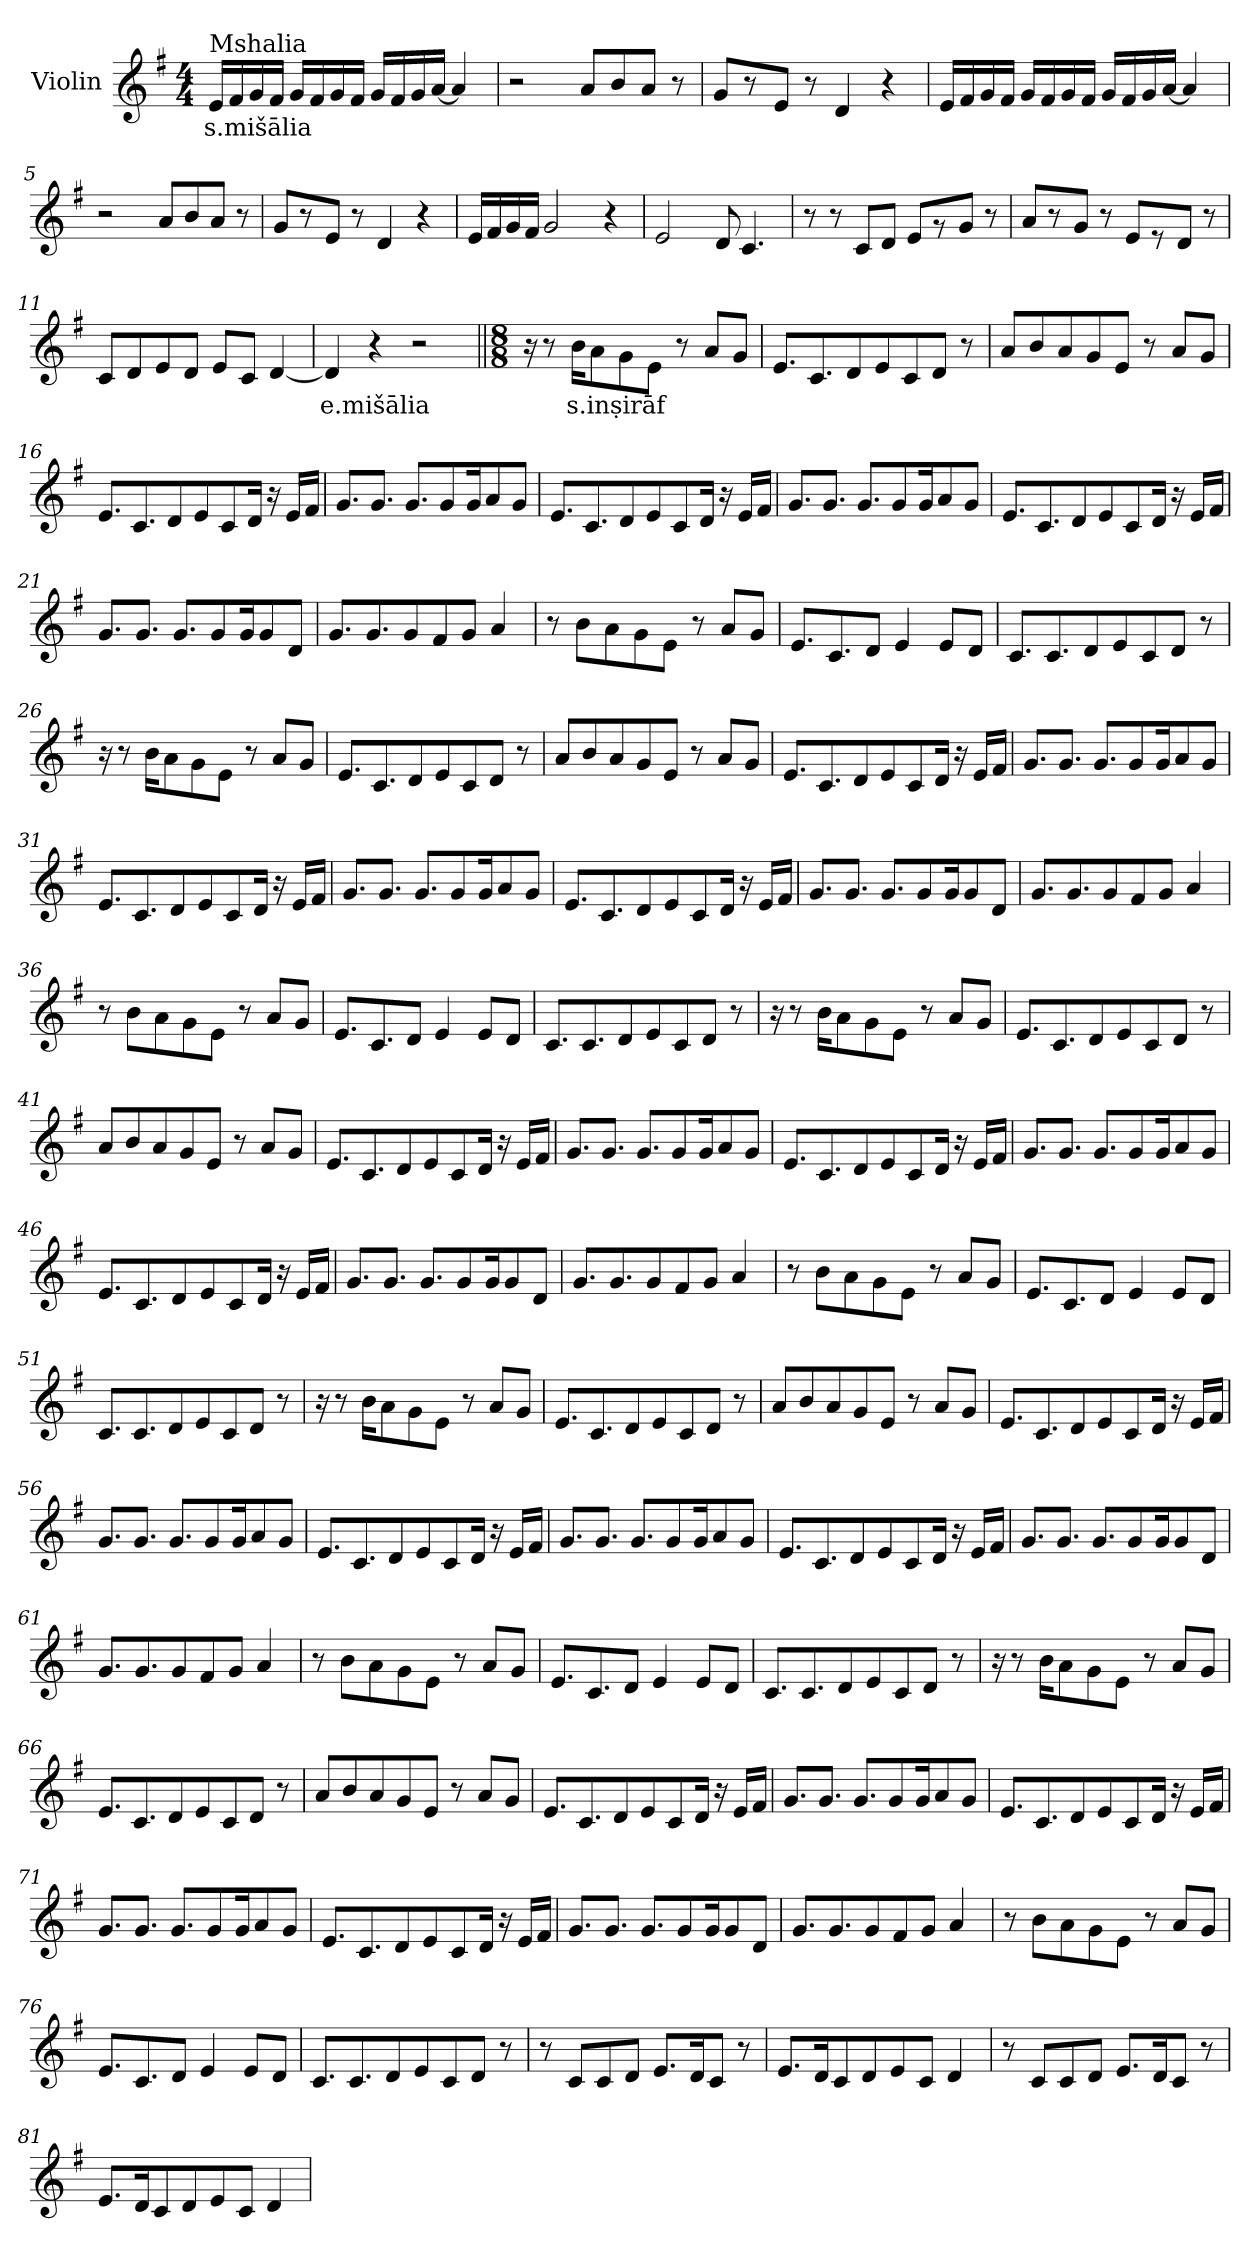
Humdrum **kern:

**kern	**text
*part1	*part1
*staff1	*staff1
*I"Violin	*
*clefG2	*
*k[f#]	*
*G:	*
*M4/4	*
*MM90	*
=1	=1
!LO:TX:a:t=Mshalia	!
!	!LO:LY:b
16e/LL	s.mišālia
16f#/	.
16g/	.
16f#/JJ	.
16g/LL	.
16f#/	.
16g/	.
16f#/JJ	.
16g/LL	.
16f#/	.
16g/	.
[16a/JJ	.
4a/]	.
=2	=2
2r	.
8a/L	.
8b/	.
8a/J	.
8r	.
=3	=3
8g/L	.
8r	.
8e/J	.
8r	.
4d/	.
4r	.
!!LO:LB:g=z
=4	=4
16e/LL	.
16f#/	.
16g/	.
16f#/JJ	.
16g/LL	.
16f#/	.
16g/	.
16f#/JJ	.
16g/LL	.
16f#/	.
16g/	.
[16a/JJ	.
4a/]	.
=5	=5
2r	.
8a/L	.
8b/	.
8a/J	.
8r	.
=6	=6
8g/L	.
8r	.
8e/J	.
8r	.
4d/	.
4r	.
=7	=7
16e/LL	.
16f#/	.
16g/	.
16f#/JJ	.
2g/	.
4r	.
!!LO:LB:g=z
=8	=8
2e/	.
8d/	.
4.c/	.
=9	=9
8r	.
8r	.
8c/L	.
8d/J	.
8e/L	.
8r	.
8g/J	.
8r	.
=10	=10
8a/L	.
8r	.
8g/J	.
8r	.
8e/L	.
8r	.
8d/J	.
8r	.
=11	=11
8c/L	.
8d/	.
8e/	.
8d/J	.
8e/L	.
8c/J	.
[4d/	.
=12	=12
!	!LO:LY:b
4d/]	e.mišālia
4r	.
2r	.
!!LO:LB:g=z
=13||	=13||
*M8/8	*
*MM100	*
16r	.
8r	.
!	!LO:LY:b
16b\KL	s.inṣirāf
8a\	.
8g\	.
8e\J	.
8r	.
8a/L	.
8g/J	.
=14	=14
8.e/L	.
8.c/	.
8d/	.
8e/	.
8c/	.
8d/J	.
8r	.
=15	=15
8a/L	.
8b/	.
8a/	.
8g/	.
8e/J	.
8r	.
8a/L	.
8g/J	.
!!LO:LB:g=z
=16	=16
8.e/L	.
8.c/	.
8d/	.
8e/	.
8c/	.
16d/Jk	.
16r	.
16e/LL	.
16f#/JJ	.
=17	=17
8.g/L	.
8.g/J	.
8.g/L	.
8g/	.
16g/K	.
8a/	.
8g/J	.
=18	=18
8.e/L	.
8.c/	.
8d/	.
8e/	.
8c/	.
16d/Jk	.
16r	.
16e/LL	.
16f#/JJ	.
=19	=19
8.g/L	.
8.g/J	.
8.g/L	.
8g/	.
16g/K	.
8a/	.
8g/J	.
!!LO:LB:g=z
=20	=20
8.e/L	.
8.c/	.
8d/	.
8e/	.
8c/	.
16d/Jk	.
16r	.
16e/LL	.
16f#/JJ	.
=21	=21
8.g/L	.
8.g/J	.
8.g/L	.
8g/	.
16g/K	.
8g/	.
8d/J	.
=22	=22
8.g/L	.
8.g/	.
8g/	.
8f#/	.
8g/J	.
4a/	.
=23	=23
8r	.
8b\L	.
8a\	.
8g\	.
8e\J	.
8r	.
8a/L	.
8g/J	.
!!LO:LB:g=z
=24	=24
8.e/L	.
8.c/	.
8d/J	.
4e/	.
8e/L	.
8d/J	.
=25	=25
8.c/L	.
8.c/	.
8d/	.
8e/	.
8c/	.
8d/J	.
8r	.
=26	=26
16r	.
8r	.
16b\KL	.
8a\	.
8g\	.
8e\J	.
8r	.
8a/L	.
8g/J	.
=27	=27
8.e/L	.
8.c/	.
8d/	.
8e/	.
8c/	.
8d/J	.
8r	.
!!LO:PB:g=z
=28	=28
8a/L	.
8b/	.
8a/	.
8g/	.
8e/J	.
8r	.
8a/L	.
8g/J	.
=29	=29
8.e/L	.
8.c/	.
8d/	.
8e/	.
8c/	.
16d/Jk	.
16r	.
16e/LL	.
16f#/JJ	.
=30	=30
8.g/L	.
8.g/J	.
8.g/L	.
8g/	.
16g/K	.
8a/	.
8g/J	.
=31	=31
8.e/L	.
8.c/	.
8d/	.
8e/	.
8c/	.
16d/Jk	.
16r	.
16e/LL	.
16f#/JJ	.
!!LO:PB:g=z
=32	=32
8.g/L	.
8.g/J	.
8.g/L	.
8g/	.
16g/K	.
8a/	.
8g/J	.
=33	=33
8.e/L	.
8.c/	.
8d/	.
8e/	.
8c/	.
16d/Jk	.
16r	.
16e/LL	.
16f#/JJ	.
=34	=34
8.g/L	.
8.g/J	.
8.g/L	.
8g/	.
16g/K	.
8g/	.
8d/J	.
=35	=35
8.g/L	.
8.g/	.
8g/	.
8f#/	.
8g/J	.
4a/	.
!!LO:LB:g=z
=36	=36
8r	.
8b\L	.
8a\	.
8g\	.
8e\J	.
8r	.
8a/L	.
8g/J	.
=37	=37
8.e/L	.
8.c/	.
8d/J	.
4e/	.
8e/L	.
8d/J	.
=38	=38
8.c/L	.
8.c/	.
8d/	.
8e/	.
8c/	.
8d/J	.
8r	.
=39	=39
16r	.
8r	.
16b\KL	.
8a\	.
8g\	.
8e\J	.
8r	.
8a/L	.
8g/J	.
!!LO:LB:g=z
=40	=40
8.e/L	.
8.c/	.
8d/	.
8e/	.
8c/	.
8d/J	.
8r	.
=41	=41
8a/L	.
8b/	.
8a/	.
8g/	.
8e/J	.
8r	.
8a/L	.
8g/J	.
=42	=42
8.e/L	.
8.c/	.
8d/	.
8e/	.
8c/	.
16d/Jk	.
16r	.
16e/LL	.
16f#/JJ	.
=43	=43
8.g/L	.
8.g/J	.
8.g/L	.
8g/	.
16g/K	.
8a/	.
8g/J	.
!!LO:LB:g=z
=44	=44
8.e/L	.
8.c/	.
8d/	.
8e/	.
8c/	.
16d/Jk	.
16r	.
16e/LL	.
16f#/JJ	.
=45	=45
8.g/L	.
8.g/J	.
8.g/L	.
8g/	.
16g/K	.
8a/	.
8g/J	.
=46	=46
8.e/L	.
8.c/	.
8d/	.
8e/	.
8c/	.
16d/Jk	.
16r	.
16e/LL	.
16f#/JJ	.
=47	=47
8.g/L	.
8.g/J	.
8.g/L	.
8g/	.
16g/K	.
8g/	.
8d/J	.
!!LO:LB:g=z
=48	=48
8.g/L	.
8.g/	.
8g/	.
8f#/	.
8g/J	.
4a/	.
=49	=49
8r	.
8b\L	.
8a\	.
8g\	.
8e\J	.
8r	.
8a/L	.
8g/J	.
=50	=50
8.e/L	.
8.c/	.
8d/J	.
4e/	.
8e/L	.
8d/J	.
=51	=51
8.c/L	.
8.c/	.
8d/	.
8e/	.
8c/	.
8d/J	.
8r	.
!!LO:LB:g=z
=52	=52
16r	.
8r	.
16b\KL	.
8a\	.
8g\	.
8e\J	.
8r	.
8a/L	.
8g/J	.
=53	=53
8.e/L	.
8.c/	.
8d/	.
8e/	.
8c/	.
8d/J	.
8r	.
=54	=54
8a/L	.
8b/	.
8a/	.
8g/	.
8e/J	.
8r	.
8a/L	.
8g/J	.
=55	=55
8.e/L	.
8.c/	.
8d/	.
8e/	.
8c/	.
16d/Jk	.
16r	.
16e/LL	.
16f#/JJ	.
!!LO:LB:g=z
=56	=56
8.g/L	.
8.g/J	.
8.g/L	.
8g/	.
16g/K	.
8a/	.
8g/J	.
=57	=57
8.e/L	.
8.c/	.
8d/	.
8e/	.
8c/	.
16d/Jk	.
16r	.
16e/LL	.
16f#/JJ	.
=58	=58
8.g/L	.
8.g/J	.
8.g/L	.
8g/	.
16g/K	.
8a/	.
8g/J	.
=59	=59
8.e/L	.
8.c/	.
8d/	.
8e/	.
8c/	.
16d/Jk	.
16r	.
16e/LL	.
16f#/JJ	.
!!LO:LB:g=z
=60	=60
8.g/L	.
8.g/J	.
8.g/L	.
8g/	.
16g/K	.
8g/	.
8d/J	.
=61	=61
8.g/L	.
8.g/	.
8g/	.
8f#/	.
8g/J	.
4a/	.
=62	=62
8r	.
8b\L	.
8a\	.
8g\	.
8e\J	.
8r	.
8a/L	.
8g/J	.
=63	=63
8.e/L	.
8.c/	.
8d/J	.
4e/	.
8e/L	.
8d/J	.
!!LO:PB:g=z
=64	=64
8.c/L	.
8.c/	.
8d/	.
8e/	.
8c/	.
8d/J	.
8r	.
=65	=65
16r	.
8r	.
16b\KL	.
8a\	.
8g\	.
8e\J	.
8r	.
8a/L	.
8g/J	.
=66	=66
8.e/L	.
8.c/	.
8d/	.
8e/	.
8c/	.
8d/J	.
8r	.
=67	=67
8a/L	.
8b/	.
8a/	.
8g/	.
8e/J	.
8r	.
8a/L	.
8g/J	.
!!LO:LB:g=z
=68	=68
8.e/L	.
8.c/	.
8d/	.
8e/	.
8c/	.
16d/Jk	.
16r	.
16e/LL	.
16f#/JJ	.
=69	=69
8.g/L	.
8.g/J	.
8.g/L	.
8g/	.
16g/K	.
8a/	.
8g/J	.
=70	=70
8.e/L	.
8.c/	.
8d/	.
8e/	.
8c/	.
16d/Jk	.
16r	.
16e/LL	.
16f#/JJ	.
=71	=71
8.g/L	.
8.g/J	.
8.g/L	.
8g/	.
16g/K	.
8a/	.
8g/J	.
!!LO:LB:g=z
=72	=72
8.e/L	.
8.c/	.
8d/	.
8e/	.
8c/	.
16d/Jk	.
16r	.
16e/LL	.
16f#/JJ	.
=73	=73
8.g/L	.
8.g/J	.
8.g/L	.
8g/	.
16g/K	.
8g/	.
8d/J	.
=74	=74
8.g/L	.
8.g/	.
8g/	.
8f#/	.
8g/J	.
4a/	.
=75	=75
8r	.
8b\L	.
8a\	.
8g\	.
8e\J	.
8r	.
8a/L	.
8g/J	.
!!LO:LB:g=z
=76	=76
8.e/L	.
8.c/	.
8d/J	.
4e/	.
8e/L	.
8d/J	.
=77	=77
8.c/L	.
8.c/	.
8d/	.
8e/	.
8c/	.
8d/J	.
8r	.
=78	=78
8r	.
8c/L	.
8c/	.
8d/J	.
8.e/L	.
16d/K	.
8c/J	.
8r	.
=79	=79
8.e/L	.
16d/K	.
8c/	.
8d/	.
8e/	.
8c/J	.
4d/	.
!!LO:LB:g=z
=80	=80
8r	.
8c/L	.
8c/	.
8d/J	.
8.e/L	.
16d/K	.
8c/J	.
8r	.
=81	=81
8.e/L	.
16d/K	.
8c/	.
8d/	.
8e/	.
8c/J	.
4d/	.
=	=
*-	*-
